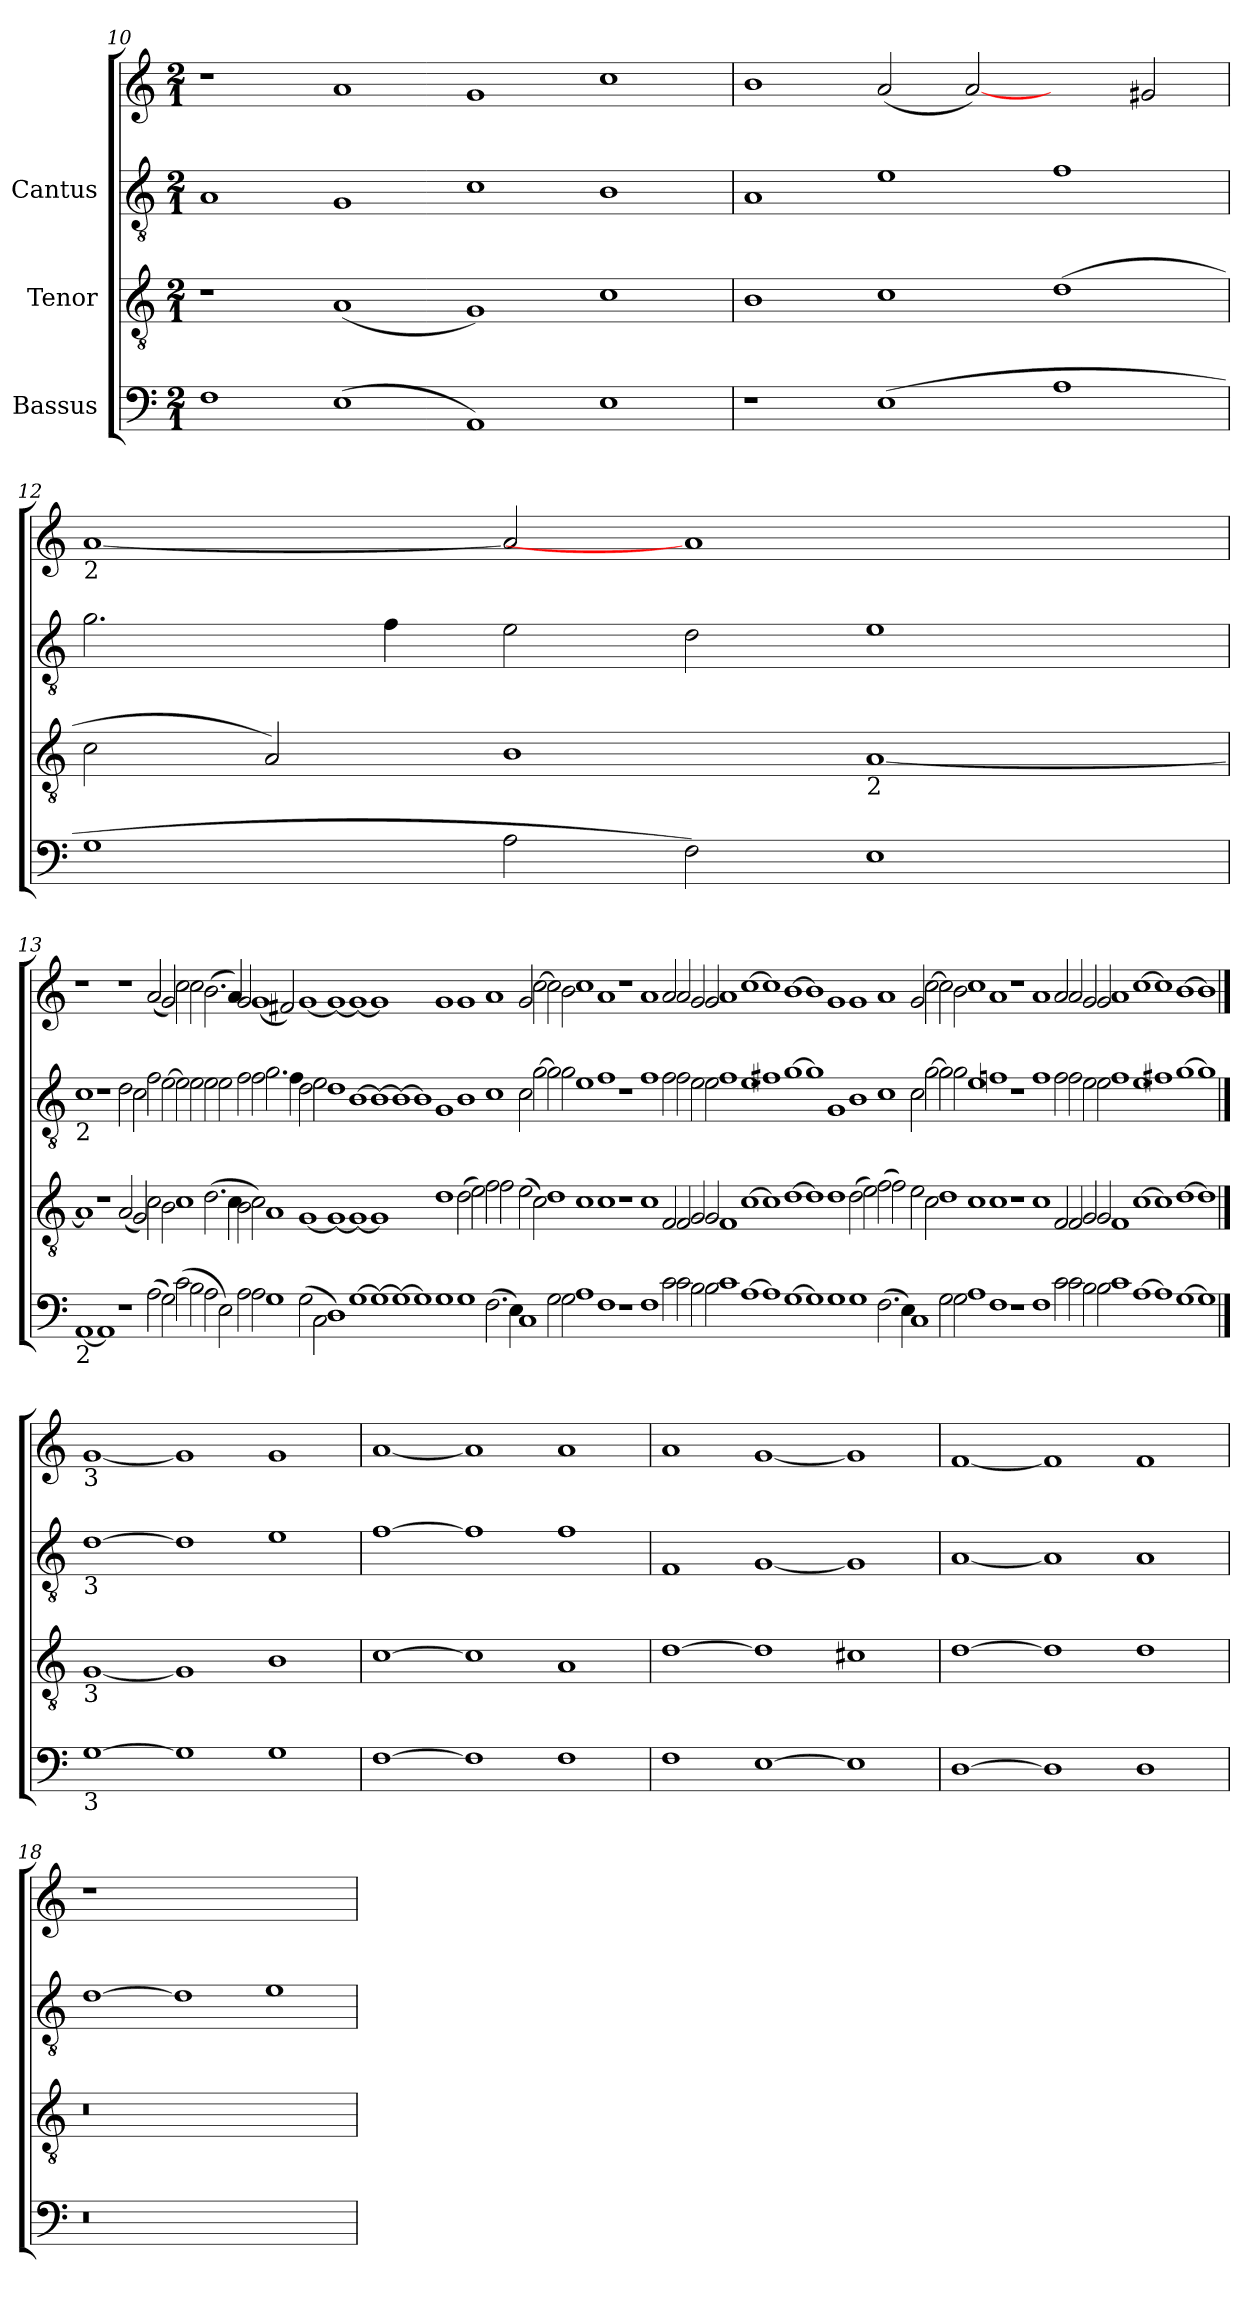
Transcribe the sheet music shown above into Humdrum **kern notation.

**kern	**kern	**kern	**kern
*part3	*part2	*part1	*part1
*staff4	*staff3	*staff2	*staff1
*I"Bassus	*I"Tenor	*I"Cantus	*
*clefF4	*clefGv2	*clefGv2	*clefG2
*M2/1	*M2/1	*M2/1	*M2/1
=10	=10	=10	=10
1F	1r	1A	1r
(>1E	(<1A	1G	1a
1AA)	1G)	1c	1g
1E	1c	1B	1cc
=11	=11	=11	=11
1r	1B	1A	1b
(>1E	1c	1e	(<2a/
.	.	.	[2a)
1A	(>1d	1f	2ryy
.	.	.	2g#X/
!!LO:PB:g=z
=12	=12	=12	=12
*	*	*	*MM312
!	!	!	!LO:TX:b:t=2
1G	2c\	2.g\	[<1a
.	2A/)	.	.
.	.	4f\	.
2A\	1B	2e\	2a]
2F\)	.	2d\	1a]
!	!LO:TX:b:t=2	!	!
1E	[<1A	1e	.
.	.	.	2ryy
!!LO:PB:g=z
=13	=13	=13	=13
!	!	!LO:TX:b:t=2	!
!LO:TX:b:t=2	!	!	!
[<1AA	1A]	1c	1r
1AA]	1r	1r	1ryy
1r	(<2A/	2d\	1r
.	2G/)	2c\	.
(>2A\	2c\	2f\	(<2a/
2G\)	2B\	[>2e\	2g/)
(>2c\	1c	2e\]	2cc\
2B\	.	2e\	2cc\
2A\	(>2.d\	2e\	(>2.b\
2E\)	.	2e\	.
.	4c\	.	4a/)
2A\	2B\	2f\	2g/
2A\	2c\)	2f\	(<1g
1G	1A	2.g\	.
.	.	.	2f#X/)
.	.	4f\	.
(>2G\	[<1G	2d\	[<1g
2C\	.	2e\	.
1D)	1G_<	1d	1g_<
[>1G	1G_<	[>1B	1g_<
1G_>	1G]	1B_>	1g]
1G_>	0ryy	1B_>	0ryy
1G]	.	1B]	.
1G	1d	1G	1g
1G	(>2d\	1B	1g
.	2e\)	.	.
(>2.F\	2f\	1c	1a
.	2f\	.	.
4E\)	.	.	.
1C	(>2e\	2c\	2g/
.	2c\)	[>2g\	[>2cc\
2G\	1d	2g\]	2cc\]
2G\	.	2g\	2b\
1A	1c	1e	1cc
1F	1c	1f	1a
1r	1r	1r	1r
1F	1c	1f	1a
2c\	2F/	2f\	2a/
2c\	2F/	2f\	2a/
2B\	2G/	2e\	2g/
2B\	2G/	2e\	2g/
1c	1F	1f	1a
[>1A	[>1c	1e	[>1cc
1A]	1c]	1f#X	1cc]
[>1G	[>1d	[>1g	[>1b
1G]	1d]	1g]	1b]
1G	1d	1G	1g
1G	(>2d\	1B	1g
.	2e\)	.	.
(>2.F\	(>2f\	1c	1a
.	2f\)	.	.
4E\)	.	.	.
1C	2e\	2c\	2g/
.	2c\	[>2g\	[>2cc\
2G\	1d	2g\]	2cc\]
2G\	.	2g\	2b\
1A	1c	1e	1cc
1F	1c	1f	1a
1r	1r	1r	1r
1F	1c	1f	1a
2c\	2F/	2f\	2a/
2c\	2F/	2f\	2a/
2B\	2G/	2e\	2g/
2B\	2G/	2e\	2g/
1c	1F	1f	1a
[>1A	[>1c	1e	[>1cc
1A]	1c]	1f#X	1cc]
[>1G	[>1d	[>1g	[>1b
1G]	1d]	1g]	1b]
!!LO:PB:g=z
==14	==14	==14	==14
*	*	*	*MM468
!	!	!	!LO:TX:b:t=3
!	!	!LO:TX:b:t=3	!
!	!LO:TX:b:t=3	!	!
!LO:TX:b:t=3	!	!	!
[>1G	[<1G	[>1d	[<1g
1G]	1G]	1d]	1g]
1G	1B	1e	1g
=15	=15	=15	=15
[>1F	[>1c	[>1f	[<1a
1F]	1c]	1f]	1a]
1F	1A	1f	1a
=16	=16	=16	=16
1F	[>1d	1F	1a
[>1E	1d]	[<1G	[<1g
1E]	1c#X	1G]	1g]
=17	=17	=17	=17
[>1D	[>1d	[<1A	[<1f
1D]	1d]	1A]	1f]
1D	1d	1A	1f
!!LO:LB:g=z
=18	=18	=18	=18
0r	0r	[>1d	1r
.	.	1d]	0ryy
1ryy	1ryy	1e	.
=	=	=	=
*-	*-	*-	*-
